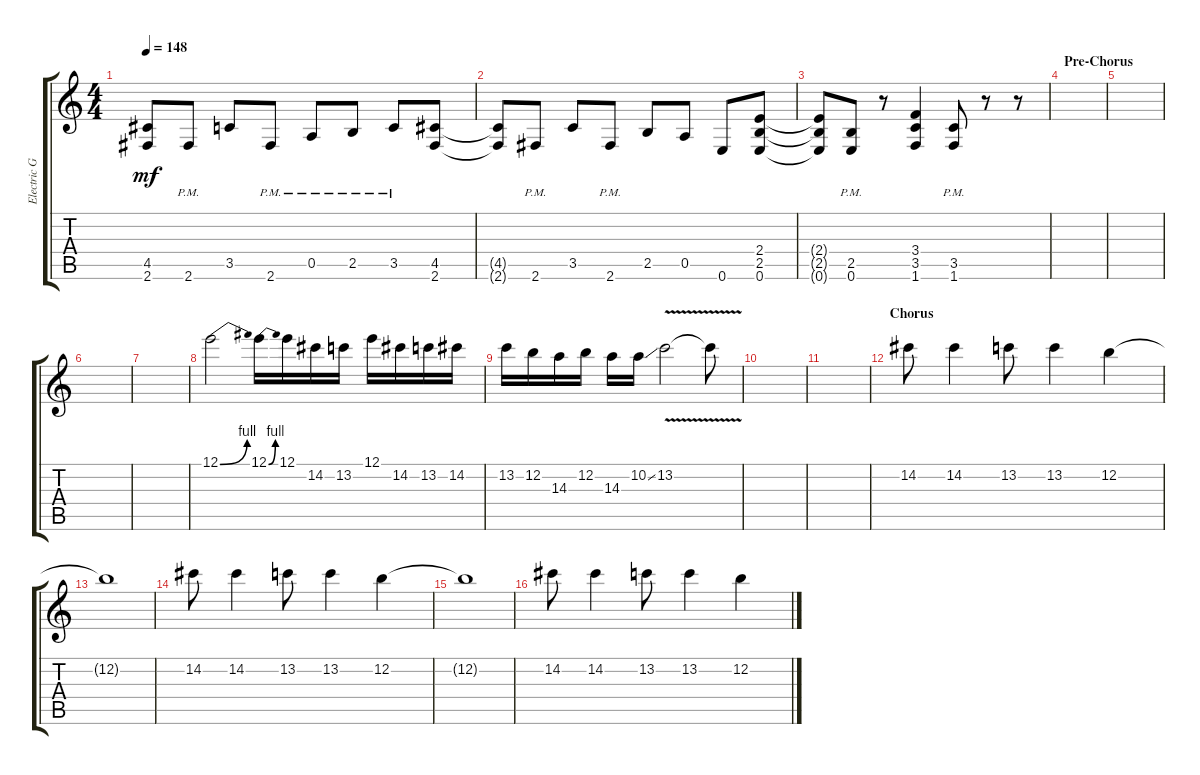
\track ("Electric Guitar (Drive)" "Electric G") {instrument overdrivenguitar}
\staff {score tabs}
\tuning (E4 B3 G3 D3 A2 E2) {hide}
\ts (4 4)
\tempo 148
\clef g2
\ks c
(4.5{t} 2.6{t}).8{dy mf} 2.6{pm}.8 3.5.8 2.6{pm}.8 0.5{pm}.8 2.5{pm}.8 3.5{pm}.8 (4.5 2.6).8 |
(4.5{t} 2.6{t}).8 2.6{pm}.8 3.5.8 2.6{pm}.8 2.5.8 0.5.8 0.6.8 (2.4 2.5 0.6).8 |
(2.4{t} 2.5{t} 0.6{t}).8 (2.5{pm} 0.6{pm}).8 r.8 (3.4 3.5 1.6).4 (3.5{pm} 1.6{pm}).8 r.8 r.8 |
\section ("" "Pre-Chorus")
|
|
|
|
12.1{be (bend 0 0 60 4)}.2 12.1{be (bend 0 0 60 4)}.16 12.1.16 14.2.16 13.2.16 12.1.16 14.2.16 13.2.16 14.2.16 |
13.2.16 12.2.16 14.3.16 12.2.16 14.3.16 10.2{ss}.16 13.2{v}.2 13.2{v t}.8 |
|
|
\section ("" "Chorus")
14.2.8 14.2.4 13.2.8 13.2.4 12.2.4 |
12.2{t}.1 |
14.2.8 14.2.4 13.2.8 13.2.4 12.2.4 |
12.2{t}.1 |
14.2.8 14.2.4 13.2.8 13.2.4 12.2.4
